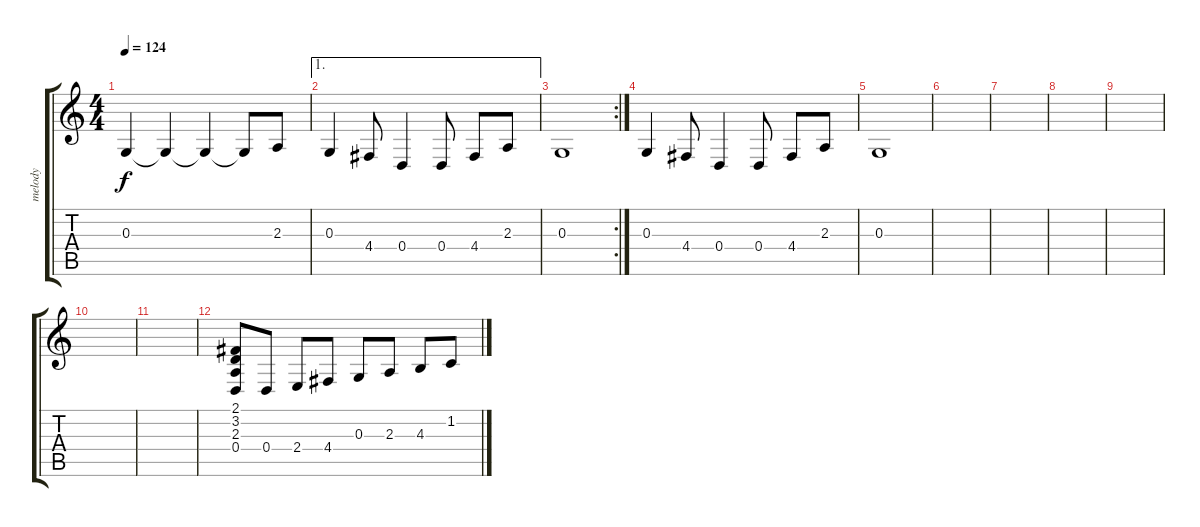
\track ("melody" "melody") {instrument sopranosax}
\staff {score tabs}
\tuning (E4 B3 G3 D3 A2 E2) {hide}
\ts (4 4)
\tempo 124
\clef g2
\ks c
0.3.4{dy f} 0.3{t}.4 0.3{t}.4 0.3{t}.8 2.3.8 |
\ae 1
0.3.4 4.4.8 0.4.4 0.4.8 4.4.8 2.3.8 |
\rc 2
0.3.1 |
0.3.4 4.4.8 0.4.4 0.4.8 4.4.8 2.3.8 |
0.3.1 |
|
|
|
|
|
|
(2.1 3.2 2.3 0.4).8 0.4.8 2.4.8 4.4.8 0.3.8 2.3.8 4.3.8 1.2.8
